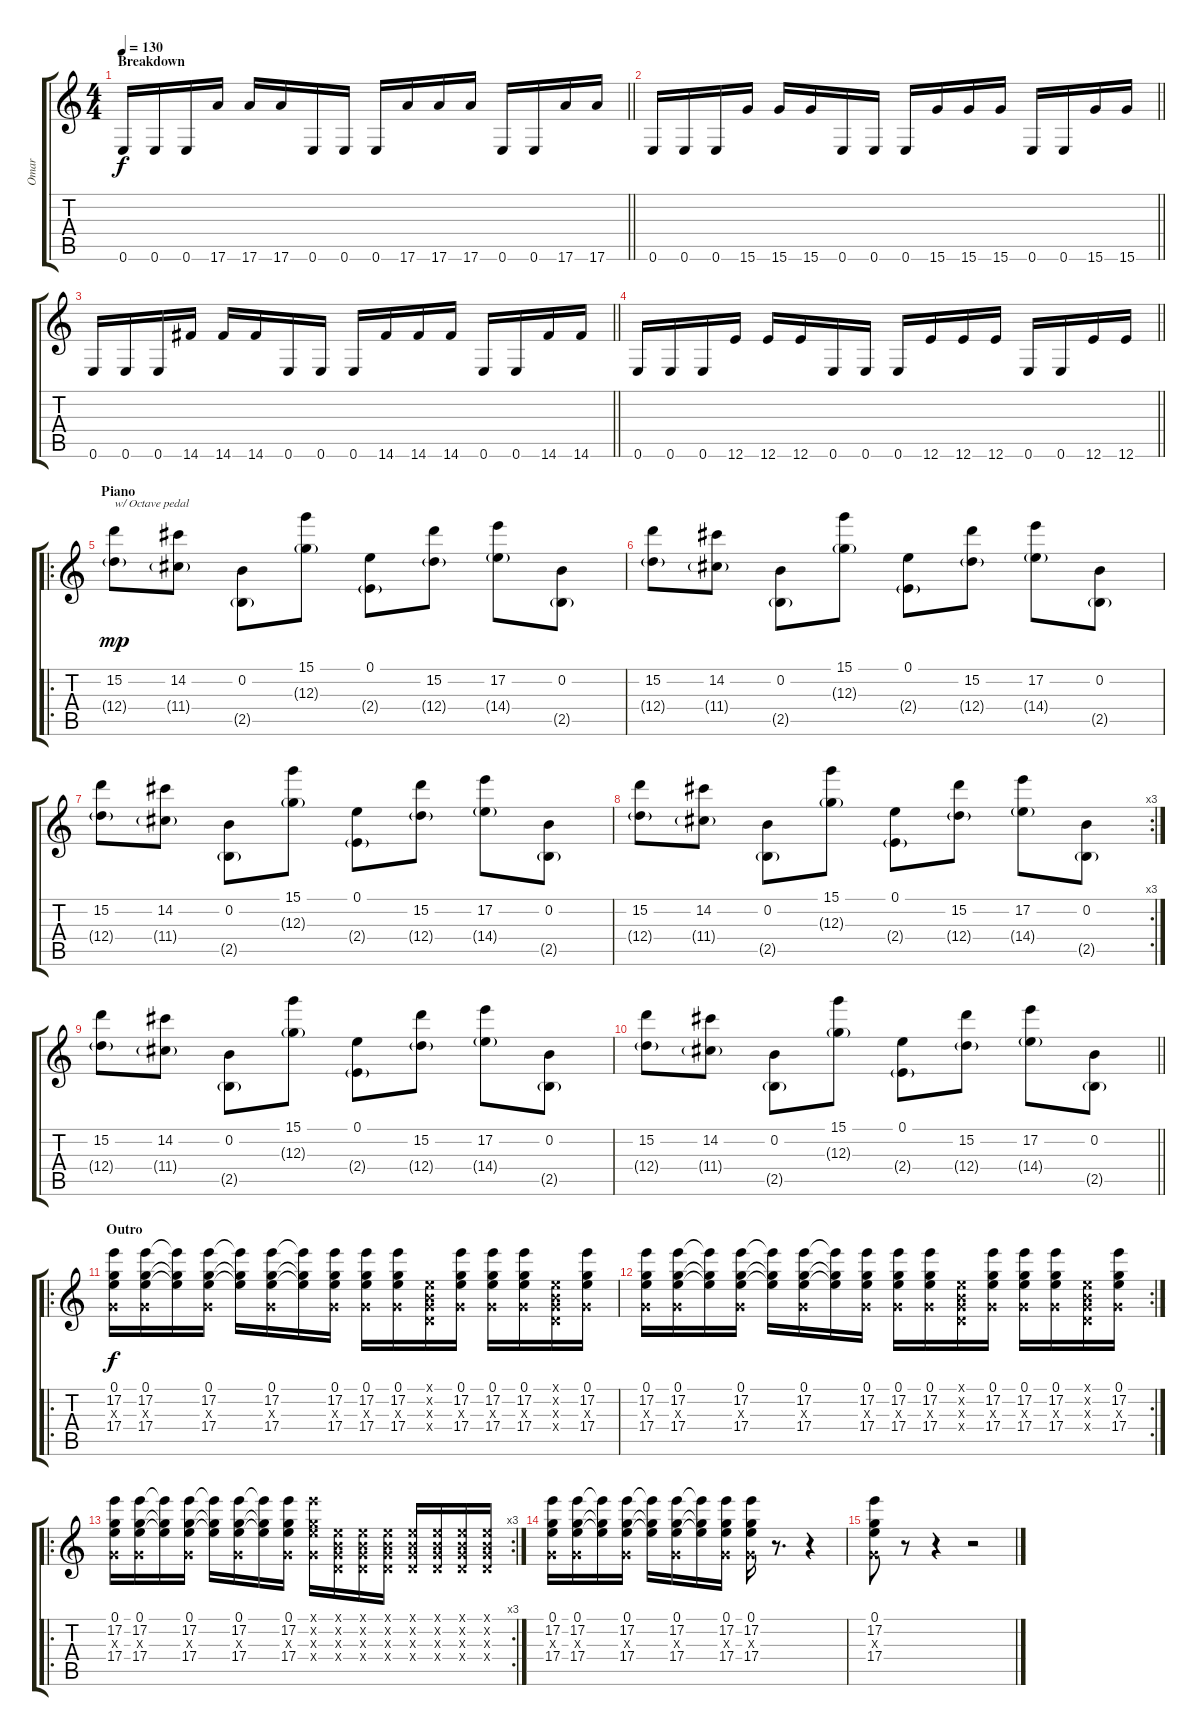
\track ("Omar" "Omar") {instrument distortionguitar}
\staff {score tabs}
\tuning (E4 B3 G3 D3 A2 E2) {hide}
\ts (4 4)
\section ("" "Breakdown")
\tempo 130
\clef g2
\barLineRight lightlight
\ks c
0.6.16{dy f} 0.6.16 0.6.16 17.6.16 17.6.16 17.6.16 0.6.16 0.6.16 0.6.16 17.6.16 17.6.16 17.6.16 0.6.16 0.6.16 17.6.16 17.6.16 |
\barLineRight lightlight
0.6.16 0.6.16 0.6.16 15.6.16 15.6.16 15.6.16 0.6.16 0.6.16 0.6.16 15.6.16 15.6.16 15.6.16 0.6.16 0.6.16 15.6.16 15.6.16 |
\barLineRight lightlight
0.6.16 0.6.16 0.6.16 14.6.16 14.6.16 14.6.16 0.6.16 0.6.16 0.6.16 14.6.16 14.6.16 14.6.16 0.6.16 0.6.16 14.6.16 14.6.16 |
\barLineRight lightlight
0.6.16 0.6.16 0.6.16 12.6.16 12.6.16 12.6.16 0.6.16 0.6.16 0.6.16 12.6.16 12.6.16 12.6.16 0.6.16 0.6.16 12.6.16 12.6.16 |
\ro
\section ("" "Piano")
(15.2 12.4{g}).8{txt "w/ Octave pedal" dy mp} (14.2 11.4{g}).8 (0.2 2.5{g}).8 (15.1 12.3{g}).8 (0.1 2.4{g}).8 (15.2 12.4{g}).8 (17.2 14.4{g}).8 (0.2 2.5{g}).8 |
(15.2 12.4{g}).8 (14.2 11.4{g}).8 (0.2 2.5{g}).8 (15.1 12.3{g}).8 (0.1 2.4{g}).8 (15.2 12.4{g}).8 (17.2 14.4{g}).8 (0.2 2.5{g}).8 |
(15.2 12.4{g}).8 (14.2 11.4{g}).8 (0.2 2.5{g}).8 (15.1 12.3{g}).8 (0.1 2.4{g}).8 (15.2 12.4{g}).8 (17.2 14.4{g}).8 (0.2 2.5{g}).8 |
\rc 3
(15.2 12.4{g}).8 (14.2 11.4{g}).8 (0.2 2.5{g}).8 (15.1 12.3{g}).8 (0.1 2.4{g}).8 (15.2 12.4{g}).8 (17.2 14.4{g}).8 (0.2 2.5{g}).8 |
(15.2 12.4{g}).8 (14.2 11.4{g}).8 (0.2 2.5{g}).8 (15.1 12.3{g}).8 (0.1 2.4{g}).8 (15.2 12.4{g}).8 (17.2 14.4{g}).8 (0.2 2.5{g}).8 |
\barLineRight lightlight
(15.2 12.4{g}).8 (14.2 11.4{g}).8 (0.2 2.5{g}).8 (15.1 12.3{g}).8 (0.1 2.4{g}).8 (15.2 12.4{g}).8 (17.2 14.4{g}).8 (0.2 2.5{g}).8 |
\ro
\section ("" "Outro")
(0.1 17.2 0.3{x} 17.4).16{dy f} (0.1 17.2 0.3{x} 17.4).16 (0.1{t} 17.2{t} 17.4{t}).16 (0.1 17.2 0.3{x} 17.4).16 (0.1{t} 17.2{t} 17.4{t}).16 (0.1 17.2 0.3{x} 17.4).16 (0.1{t} 17.2{t} 17.4{t}).16 (0.1 17.2 0.3{x} 17.4).16 (0.1 17.2 0.3{x} 17.4).16 (0.1 17.2 0.3{x} 17.4).16 (0.1{x} 0.2{x} 0.3{x} 0.4{x}).16 (0.1 17.2 0.3{x} 17.4).16 (0.1 17.2 0.3{x} 17.4).16 (0.1 17.2 0.3{x} 17.4).16 (0.1{x} 0.2{x} 0.3{x} 0.4{x}).16 (0.1 17.2 0.3{x} 17.4).16 |
\rc 2
(0.1 17.2 0.3{x} 17.4).16 (0.1 17.2 0.3{x} 17.4).16 (0.1{t} 17.2{t} 17.4{t}).16 (0.1 17.2 0.3{x} 17.4).16 (0.1{t} 17.2{t} 17.4{t}).16 (0.1 17.2 0.3{x} 17.4).16 (0.1{t} 17.2{t} 17.4{t}).16 (0.1 17.2 0.3{x} 17.4).16 (0.1 17.2 0.3{x} 17.4).16 (0.1 17.2 0.3{x} 17.4).16 (0.1{x} 0.2{x} 0.3{x} 0.4{x}).16 (0.1 17.2 0.3{x} 17.4).16 (0.1 17.2 0.3{x} 17.4).16 (0.1 17.2 0.3{x} 17.4).16 (0.1{x} 0.2{x} 0.3{x} 0.4{x}).16 (0.1 17.2 0.3{x} 17.4).16 |
\ro
\rc 3
(0.1 17.2 0.3{x} 17.4).16 (0.1 17.2 0.3{x} 17.4).16 (0.1{t} 17.2{t} 17.4{t}).16 (0.1 17.2 0.3{x} 17.4).16 (0.1{t} 17.2{t} 17.4{t}).16 (0.1 17.2 0.3{x} 17.4).16 (0.1{t} 17.2{t} 17.4{t}).16 (0.1 17.2 0.3{x} 17.4).16 (0.1{x} 17.2{x} 0.3{x} 17.4{x}).16 (0.1{x} 0.2{x} 0.3{x} 0.4{x}).16 (0.1{x} 0.2{x} 0.3{x} 0.4{x}).16 (0.1{x} 0.2{x} 0.3{x} 0.4{x}).16 (0.1{x} 0.2{x} 0.3{x} 0.4{x}).16 (0.1{x} 0.2{x} 0.3{x} 0.4{x}).16 (0.1{x} 0.2{x} 0.3{x} 0.4{x}).16 (0.1{x} 0.2{x} 0.3{x} 0.4{x}).16 |
(0.1 17.2 0.3{x} 17.4).16 (0.1 17.2 0.3{x} 17.4).16 (0.1{t} 17.2{t} 17.4{t}).16 (0.1 17.2 0.3{x} 17.4).16 (0.1{t} 17.2{t} 17.4{t}).16 (0.1 17.2 0.3{x} 17.4).16 (0.1{t} 17.2{t} 17.4{t}).16 (0.1 17.2 0.3{x} 17.4).16 (0.1 17.2 0.3{x} 17.4).16 r.8{d} r.4 |
(0.1 17.2 0.3{x} 17.4).8 r.8 r.4 r.2
